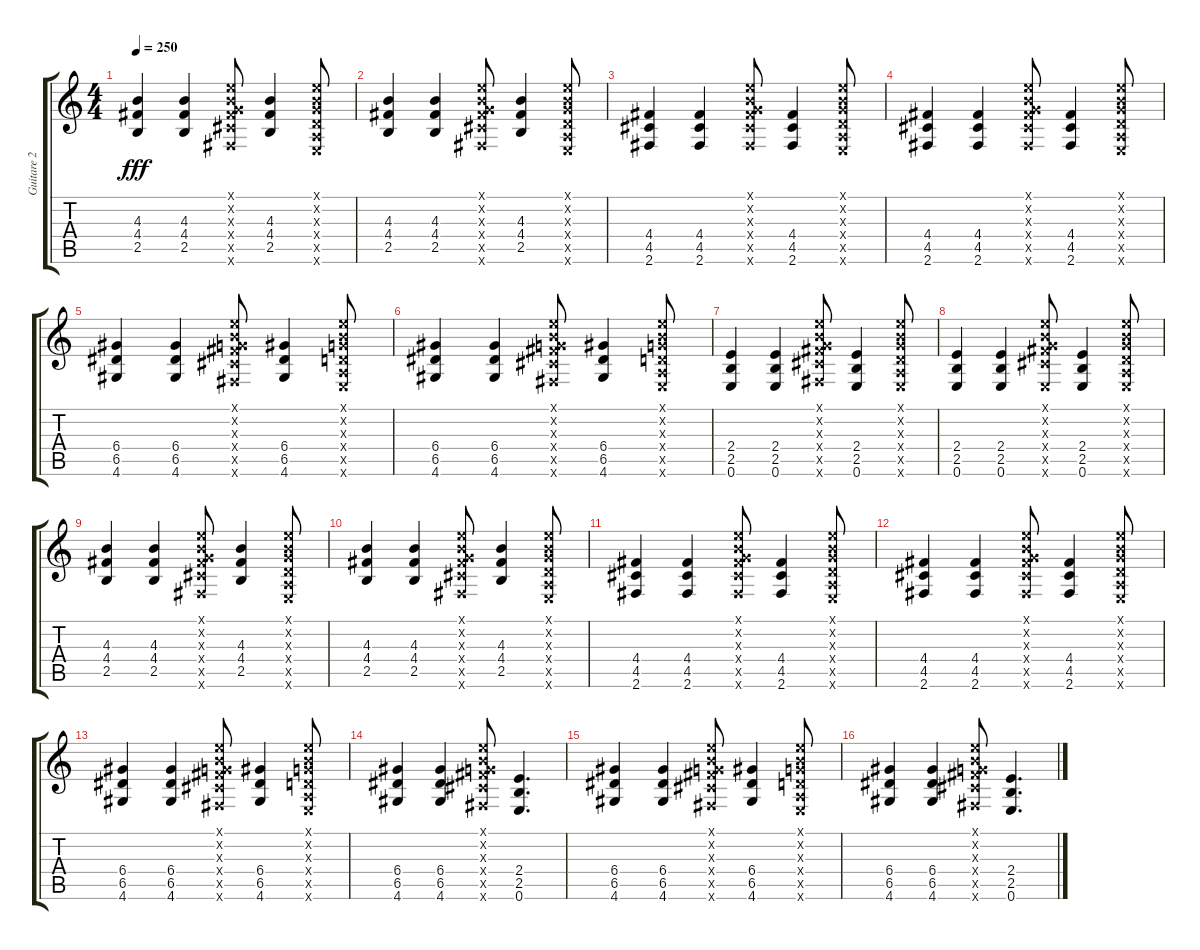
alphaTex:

\track ("Guitare 2" "Guitare 2") {instrument distortionguitar}
\staff {score tabs}
\tuning (E4 B3 G3 D3 A2 E2) {hide}
\ts (4 4)
\tempo 250
\clef g2
\ks c
(4.3 4.4 2.5).4{dy fff} (4.3 4.4 2.5).4 (0.1{x} 0.2{x} 0.3{x} 4.4{x} 4.5{x} 2.6{x}).8 (4.3 4.4 2.5).4 (0.1{x} 0.2{x} 0.3{x} 0.4{x} 0.5{x} 0.6{x}).8 |
(4.3 4.4 2.5).4 (4.3 4.4 2.5).4 (0.1{x} 0.2{x} 0.3{x} 4.4{x} 4.5{x} 2.6{x}).8 (4.3 4.4 2.5).4 (0.1{x} 0.2{x} 0.3{x} 0.4{x} 0.5{x} 0.6{x}).8 |
(4.4 4.5 2.6).4 (4.4 4.5 2.6).4 (0.1{x} 0.2{x} 0.3{x} 4.4{x} 4.5{x} 2.6{x}).8 (4.4 4.5 2.6).4 (0.1{x} 0.2{x} 0.3{x} 0.4{x} 0.5{x} 0.6{x}).8 |
(4.4 4.5 2.6).4 (4.4 4.5 2.6).4 (0.1{x} 0.2{x} 0.3{x} 4.4{x} 4.5{x} 2.6{x}).8 (4.4 4.5 2.6).4 (0.1{x} 0.2{x} 0.3{x} 0.4{x} 0.5{x} 0.6{x}).8 |
(6.4 6.5 4.6).4 (6.4 6.5 4.6).4 (0.1{x} 0.2{x} 0.3{x} 4.4{x} 4.5{x} 2.6{x}).8 (6.4 6.5 4.6).4 (0.1{x} 0.2{x} 0.3{x} 0.4{x} 0.5{x} 0.6{x}).8 |
(6.4 6.5 4.6).4 (6.4 6.5 4.6).4 (0.1{x} 0.2{x} 0.3{x} 4.4{x} 4.5{x} 2.6{x}).8 (6.4 6.5 4.6).4 (0.1{x} 0.2{x} 0.3{x} 0.4{x} 0.5{x} 0.6{x}).8 |
(2.4 2.5 0.6).4 (2.4 2.5 0.6).4 (0.1{x} 0.2{x} 0.3{x} 4.4{x} 4.5{x} 2.6{x}).8 (2.4 2.5 0.6).4 (0.1{x} 0.2{x} 0.3{x} 0.4{x} 0.5{x} 0.6{x}).8 |
(2.4 2.5 0.6).4 (2.4 2.5 0.6).4 (0.1{x} 0.2{x} 0.3{x} 4.4{x} 4.5{x} 0.6{x}).8 (2.4 2.5 0.6).4 (0.1{x} 0.2{x} 0.3{x} 0.4{x} 0.5{x} 0.6{x}).8 |
(4.3 4.4 2.5).4 (4.3 4.4 2.5).4 (0.1{x} 0.2{x} 0.3{x} 4.4{x} 4.5{x} 2.6{x}).8 (4.3 4.4 2.5).4 (0.1{x} 0.2{x} 0.3{x} 0.4{x} 0.5{x} 0.6{x}).8 |
(4.3 4.4 2.5).4 (4.3 4.4 2.5).4 (0.1{x} 0.2{x} 0.3{x} 4.4{x} 4.5{x} 2.6{x}).8 (4.3 4.4 2.5).4 (0.1{x} 0.2{x} 0.3{x} 0.4{x} 0.5{x} 0.6{x}).8 |
(4.4 4.5 2.6).4 (4.4 4.5 2.6).4 (0.1{x} 0.2{x} 0.3{x} 4.4{x} 4.5{x} 2.6{x}).8 (4.4 4.5 2.6).4 (0.1{x} 0.2{x} 0.3{x} 0.4{x} 0.5{x} 0.6{x}).8 |
(4.4 4.5 2.6).4 (4.4 4.5 2.6).4 (0.1{x} 0.2{x} 0.3{x} 4.4{x} 4.5{x} 2.6{x}).8 (4.4 4.5 2.6).4 (0.1{x} 0.2{x} 0.3{x} 0.4{x} 0.5{x} 0.6{x}).8 |
(6.4 6.5 4.6).4 (6.4 6.5 4.6).4 (0.1{x} 0.2{x} 0.3{x} 4.4{x} 4.5{x} 2.6{x}).8 (6.4 6.5 4.6).4 (0.1{x} 0.2{x} 0.3{x} 0.4{x} 0.5{x} 0.6{x}).8 |
(6.4 6.5 4.6).4 (6.4 6.5 4.6).4 (0.1{x} 0.2{x} 0.3{x} 4.4{x} 4.5{x} 2.6{x}).8 (2.4 2.5 0.6).4{d} |
(6.4 6.5 4.6).4 (6.4 6.5 4.6).4 (0.1{x} 0.2{x} 0.3{x} 4.4{x} 4.5{x} 2.6{x}).8 (6.4 6.5 4.6).4 (0.1{x} 0.2{x} 0.3{x} 0.4{x} 0.5{x} 0.6{x}).8 |
(6.4 6.5 4.6).4 (6.4 6.5 4.6).4 (0.1{x} 0.2{x} 0.3{x} 4.4{x} 4.5{x} 2.6{x}).8 (2.4 2.5 0.6).4{d}
